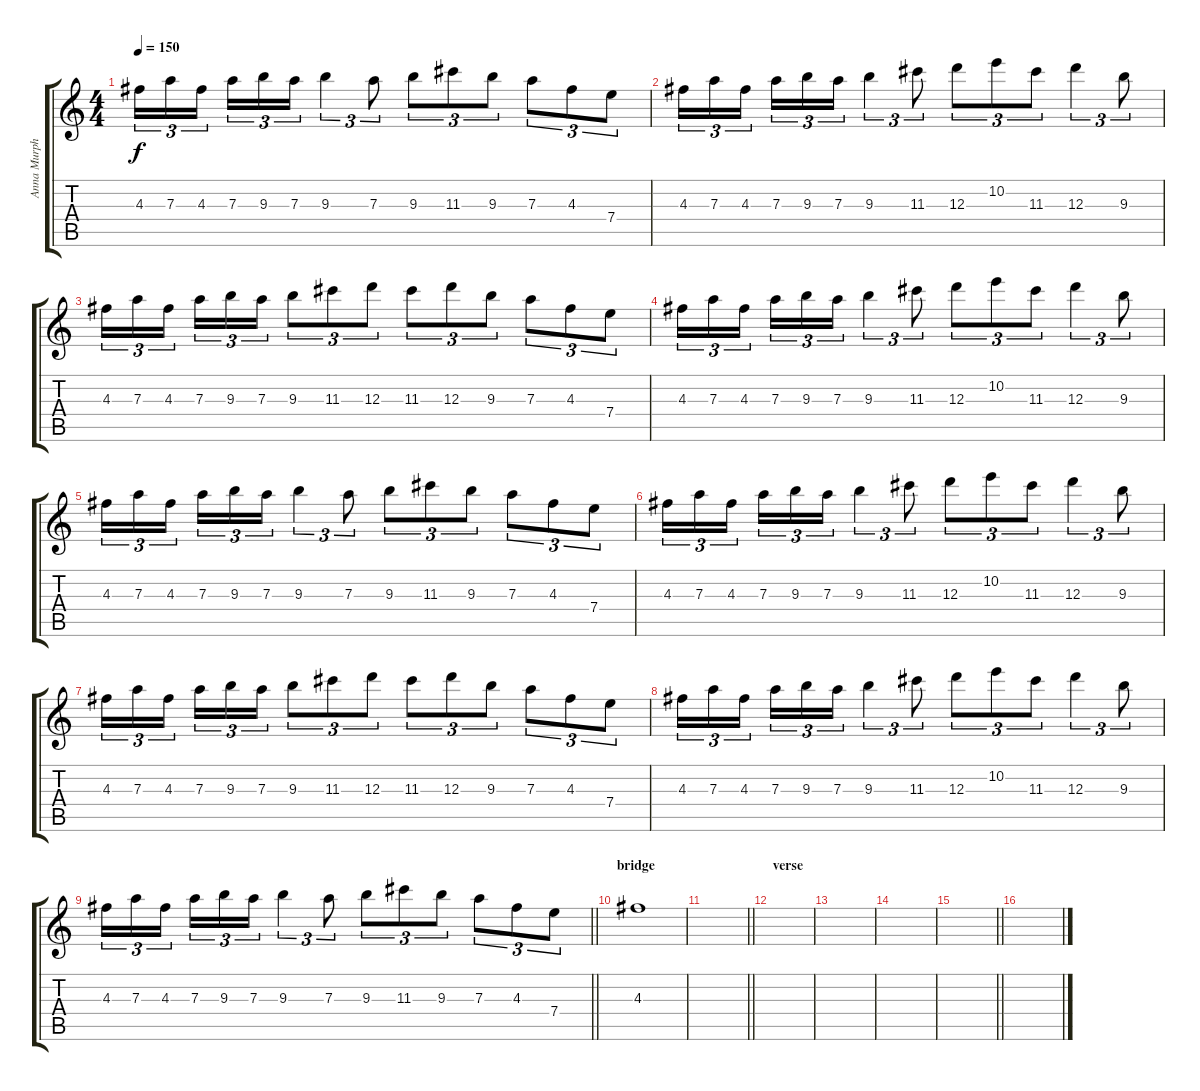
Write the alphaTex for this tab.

\track ("Anna Murphy" "Anna Murph") {instrument contrabass}
\staff {score tabs}
\tuning (B4 Gb4 D4 A3 E3 B2) {hide}
\ts (4 4)
\tempo 150
\clef g2
\ks c
4.3.16{tu (3 2) dy f} 7.3.16{tu (3 2)} 4.3.16{tu (3 2) beam splitsecondary} 7.3.16{tu (3 2)} 9.3.16{tu (3 2)} 7.3.16{tu (3 2)} 9.3.4{tu (3 2)} 7.3.8{tu (3 2)} 9.3.8{tu (3 2)} 11.3.8{tu (3 2)} 9.3.8{tu (3 2)} 7.3.8{tu (3 2)} 4.3.8{tu (3 2)} 7.4.8{tu (3 2)} |
4.3.16{tu (3 2)} 7.3.16{tu (3 2)} 4.3.16{tu (3 2) beam splitsecondary} 7.3.16{tu (3 2)} 9.3.16{tu (3 2)} 7.3.16{tu (3 2)} 9.3.4{tu (3 2)} 11.3.8{tu (3 2)} 12.3.8{tu (3 2)} 10.2.8{tu (3 2)} 11.3.8{tu (3 2)} 12.3.4{tu (3 2)} 9.3.8{tu (3 2)} |
4.3.16{tu (3 2)} 7.3.16{tu (3 2)} 4.3.16{tu (3 2) beam splitsecondary} 7.3.16{tu (3 2)} 9.3.16{tu (3 2)} 7.3.16{tu (3 2)} 9.3.8{tu (3 2)} 11.3.8{tu (3 2)} 12.3.8{tu (3 2)} 11.3.8{tu (3 2)} 12.3.8{tu (3 2)} 9.3.8{tu (3 2)} 7.3.8{tu (3 2)} 4.3.8{tu (3 2)} 7.4.8{tu (3 2)} |
4.3.16{tu (3 2)} 7.3.16{tu (3 2)} 4.3.16{tu (3 2) beam splitsecondary} 7.3.16{tu (3 2)} 9.3.16{tu (3 2)} 7.3.16{tu (3 2)} 9.3.4{tu (3 2)} 11.3.8{tu (3 2)} 12.3.8{tu (3 2)} 10.2.8{tu (3 2)} 11.3.8{tu (3 2)} 12.3.4{tu (3 2)} 9.3.8{tu (3 2)} |
4.3.16{tu (3 2)} 7.3.16{tu (3 2)} 4.3.16{tu (3 2) beam splitsecondary} 7.3.16{tu (3 2)} 9.3.16{tu (3 2)} 7.3.16{tu (3 2)} 9.3.4{tu (3 2)} 7.3.8{tu (3 2)} 9.3.8{tu (3 2)} 11.3.8{tu (3 2)} 9.3.8{tu (3 2)} 7.3.8{tu (3 2)} 4.3.8{tu (3 2)} 7.4.8{tu (3 2)} |
4.3.16{tu (3 2)} 7.3.16{tu (3 2)} 4.3.16{tu (3 2) beam splitsecondary} 7.3.16{tu (3 2)} 9.3.16{tu (3 2)} 7.3.16{tu (3 2)} 9.3.4{tu (3 2)} 11.3.8{tu (3 2)} 12.3.8{tu (3 2)} 10.2.8{tu (3 2)} 11.3.8{tu (3 2)} 12.3.4{tu (3 2)} 9.3.8{tu (3 2)} |
4.3.16{tu (3 2)} 7.3.16{tu (3 2)} 4.3.16{tu (3 2) beam splitsecondary} 7.3.16{tu (3 2)} 9.3.16{tu (3 2)} 7.3.16{tu (3 2)} 9.3.8{tu (3 2)} 11.3.8{tu (3 2)} 12.3.8{tu (3 2)} 11.3.8{tu (3 2)} 12.3.8{tu (3 2)} 9.3.8{tu (3 2)} 7.3.8{tu (3 2)} 4.3.8{tu (3 2)} 7.4.8{tu (3 2)} |
4.3.16{tu (3 2)} 7.3.16{tu (3 2)} 4.3.16{tu (3 2) beam splitsecondary} 7.3.16{tu (3 2)} 9.3.16{tu (3 2)} 7.3.16{tu (3 2)} 9.3.4{tu (3 2)} 11.3.8{tu (3 2)} 12.3.8{tu (3 2)} 10.2.8{tu (3 2)} 11.3.8{tu (3 2)} 12.3.4{tu (3 2)} 9.3.8{tu (3 2)} |
\barLineRight lightlight
4.3.16{tu (3 2)} 7.3.16{tu (3 2)} 4.3.16{tu (3 2) beam splitsecondary} 7.3.16{tu (3 2)} 9.3.16{tu (3 2)} 7.3.16{tu (3 2)} 9.3.4{tu (3 2)} 7.3.8{tu (3 2)} 9.3.8{tu (3 2)} 11.3.8{tu (3 2)} 9.3.8{tu (3 2)} 7.3.8{tu (3 2)} 4.3.8{tu (3 2)} 7.4.8{tu (3 2)} |
\section ("" "bridge")
4.3.1 |
\barLineRight lightlight
|
\section ("" "verse")
|
|
|
\barLineRight lightlight
|
\section ("" "")
